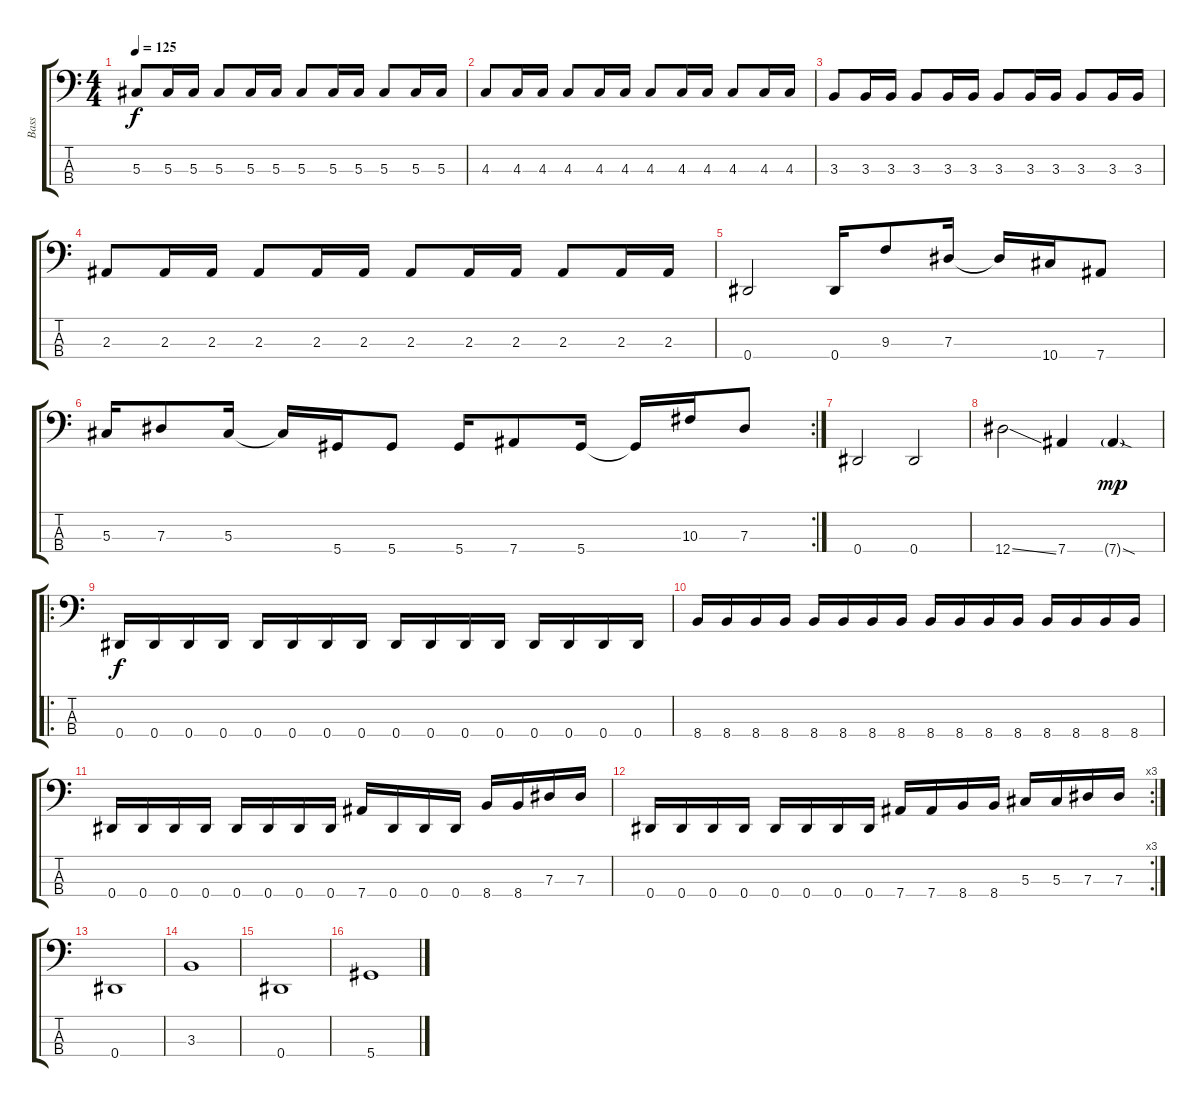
\track ("Bass" "Bass") {instrument electricbasspick}
\staff {score tabs}
\tuning (Gb2 Db2 Ab1 Eb1) {hide}
\ts (4 4)
\tempo 125
\clef f4
\ks c
5.3.8{dy f} 5.3.16 5.3.16 5.3.8 5.3.16 5.3.16 5.3.8 5.3.16 5.3.16 5.3.8 5.3.16 5.3.16 |
4.3.8 4.3.16 4.3.16 4.3.8 4.3.16 4.3.16 4.3.8 4.3.16 4.3.16 4.3.8 4.3.16 4.3.16 |
3.3.8 3.3.16 3.3.16 3.3.8 3.3.16 3.3.16 3.3.8 3.3.16 3.3.16 3.3.8 3.3.16 3.3.16 |
2.3.8 2.3.16 2.3.16 2.3.8 2.3.16 2.3.16 2.3.8 2.3.16 2.3.16 2.3.8 2.3.16 2.3.16 |
0.4.2 0.4.16 9.3.8 7.3.16 7.3{t}.16 10.4.16 7.4.8 |
\rc 2
5.3.16 7.3.8 5.3.16 5.3{t}.16 5.4.16 5.4.8 5.4.16 7.4.8 5.4.16 5.4{t}.16 10.3.16 7.3.8 |
0.4.2 0.4.2 |
12.4{ss}.2 7.4.4 7.4{sod g}.4{dy mp} |
\ro
0.4.16{dy f} 0.4.16 0.4.16 0.4.16 0.4.16 0.4.16 0.4.16 0.4.16 0.4.16 0.4.16 0.4.16 0.4.16 0.4.16 0.4.16 0.4.16 0.4.16 |
8.4.16 8.4.16 8.4.16 8.4.16 8.4.16 8.4.16 8.4.16 8.4.16 8.4.16 8.4.16 8.4.16 8.4.16 8.4.16 8.4.16 8.4.16 8.4.16 |
0.4.16 0.4.16 0.4.16 0.4.16 0.4.16 0.4.16 0.4.16 0.4.16 7.4.16 0.4.16 0.4.16 0.4.16 8.4.16 8.4.16 7.3.16 7.3.16 |
\rc 3
0.4.16 0.4.16 0.4.16 0.4.16 0.4.16 0.4.16 0.4.16 0.4.16 7.4.16 7.4.16 8.4.16 8.4.16 5.3.16 5.3.16 7.3.16 7.3.16 |
0.4.1 |
3.3.1 |
0.4.1 |
5.4.1
